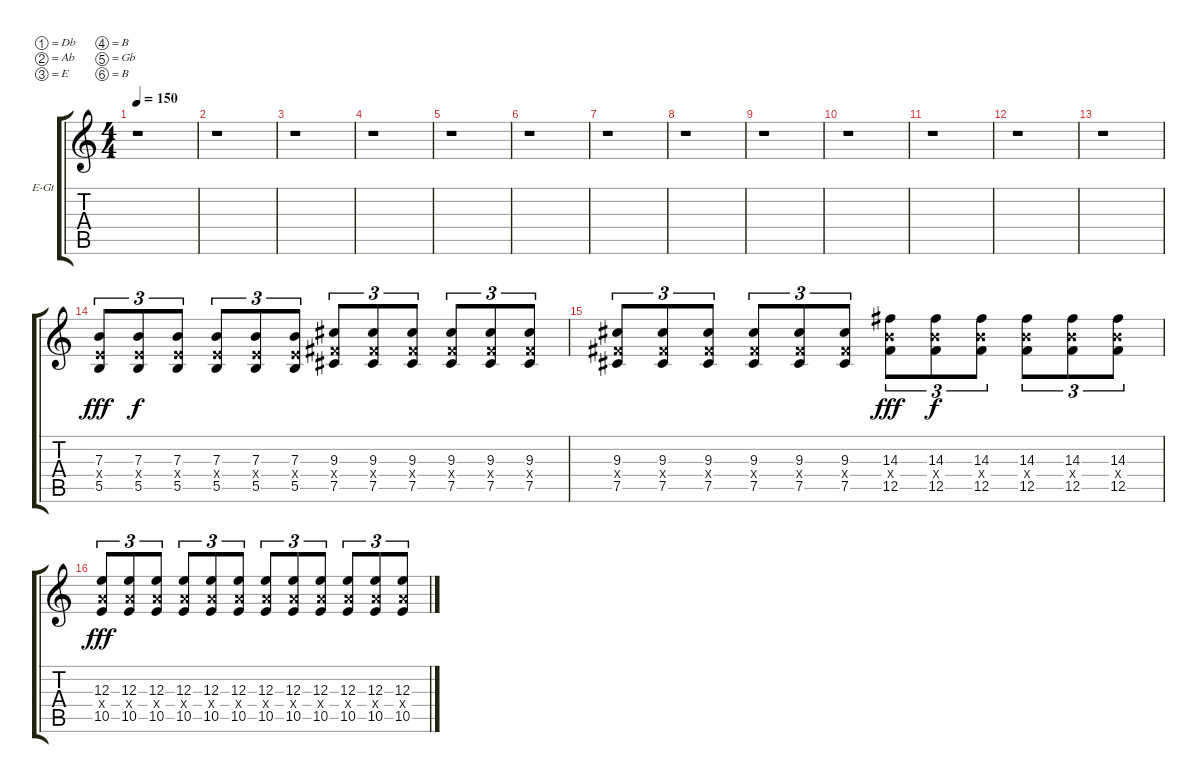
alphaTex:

\bracketExtendMode groupsimilarinstruments
\firstSystemTrackNameOrientation horizontal
\otherSystemsTrackNameOrientation horizontal
\track ("Robb Flynn (Distorted)" "E-Gt") {instrument distortionguitar}
\staff {score tabs}
\tuning (Db4 Ab3 E3 B2 Gb2 B1)
\ts (4 4)
\tempo 150
\clef g2
\ks c
r.1{dy f} |
r.1 |
r.1 |
r.1 |
r.1 |
r.1 |
r.1 |
r.1 |
r.1 |
r.1 |
r.1 |
r.1 |
r.1 |
(7.3 5.5 5.4{x}).8{tu (3 2) dy fff} (7.3 5.5 5.4{x}).8{tu (3 2) dy f} (7.3 5.5 5.4{x}).8{tu (3 2)} (7.3 5.5 5.4{x}).8{tu (3 2)} (7.3 5.5 5.4{x}).8{tu (3 2)} (7.3 5.5 5.4{x}).8{tu (3 2)} (9.3 7.5 7.4{x}).8{tu (3 2)} (9.3 7.5 7.4{x}).8{tu (3 2)} (9.3 7.5 7.4{x}).8{tu (3 2)} (9.3 7.5 7.4{x}).8{tu (3 2)} (9.3 7.5 7.4{x}).8{tu (3 2)} (9.3 7.5 7.4{x}).8{tu (3 2)} |
(9.3 7.5 7.4{x}).8{tu (3 2)} (9.3 7.5 7.4{x}).8{tu (3 2)} (9.3 7.5 7.4{x}).8{tu (3 2)} (9.3 7.5 7.4{x}).8{tu (3 2)} (9.3 7.5 7.4{x}).8{tu (3 2)} (9.3 7.5 7.4{x}).8{tu (3 2)} (14.3 12.5 12.4{x}).8{tu (3 2) dy fff} (14.3 12.5 12.4{x}).8{tu (3 2) dy f} (14.3 12.5 12.4{x}).8{tu (3 2)} (14.3 12.5 12.4{x}).8{tu (3 2)} (14.3 12.5 12.4{x}).8{tu (3 2)} (14.3 12.5 12.4{x}).8{tu (3 2)} |
(12.3 10.5 10.4{x}).8{tu (3 2) dy fff} (12.3 10.5 10.4{x}).8{tu (3 2)} (12.3 10.5 10.4{x}).8{tu (3 2)} (12.3 10.5 10.4{x}).8{tu (3 2)} (12.3 10.5 10.4{x}).8{tu (3 2)} (12.3 10.5 10.4{x}).8{tu (3 2)} (12.3 10.5 10.4{x}).8{tu (3 2)} (12.3 10.5 10.4{x}).8{tu (3 2)} (12.3 10.5 10.4{x}).8{tu (3 2)} (12.3 10.5 10.4{x}).8{tu (3 2)} (12.3 10.5 10.4{x}).8{tu (3 2)} (12.3 10.5 10.4{x}).8{tu (3 2)}
